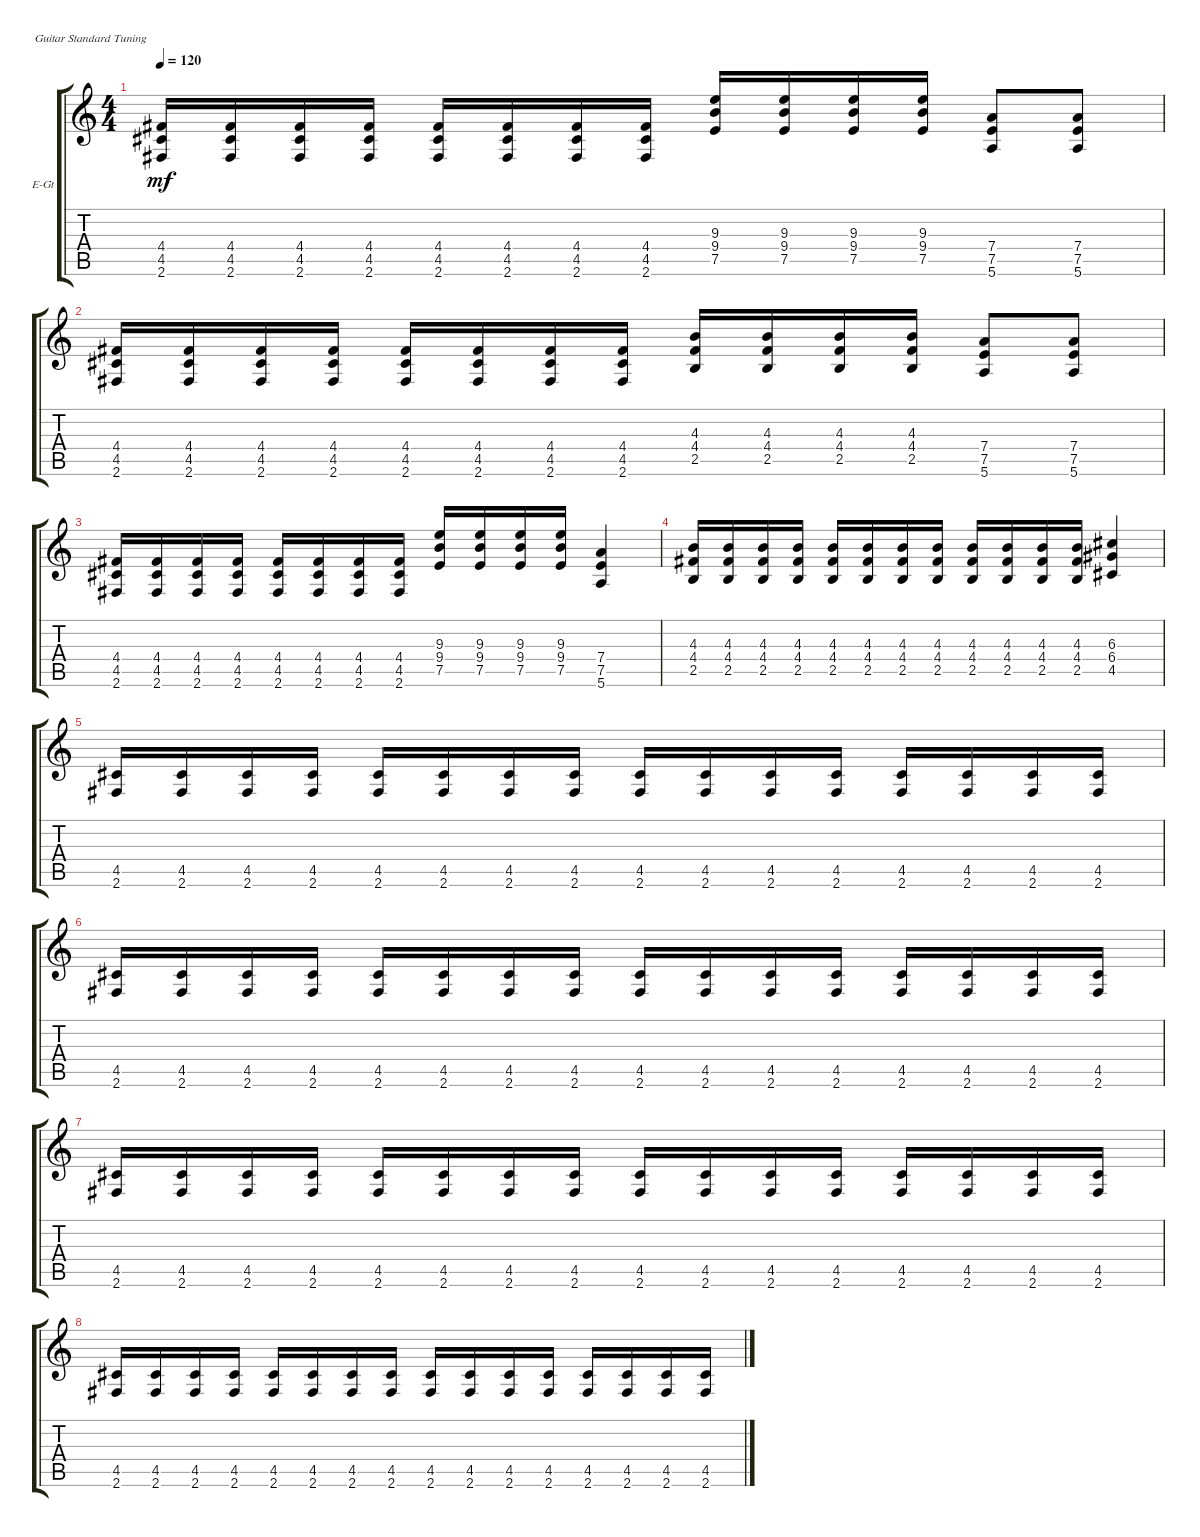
\defaultSystemsLayout 4
\bracketExtendMode groupsimilarinstruments
\firstSystemTrackNameOrientation horizontal
\otherSystemsTrackNameOrientation horizontal
\track ("Electric Guitar" "E-Gt") {instrument overdrivenguitar}
\staff {score tabs}
\tuning (E4 B3 G3 D3 A2 E2)
\ts (4 4)
\tempo 120
\clef g2
\scale
0.333333
\ks c
(4.4 4.5 2.6).16{dy mf} (4.4 4.5 2.6).16 (4.4 4.5 2.6).16 (4.4 4.5 2.6).16 (4.4 4.5 2.6).16 (4.4 4.5 2.6).16 (4.4 4.5 2.6).16 (4.4 4.5 2.6).16 (9.3 9.4 7.5).16 (9.3 9.4 7.5).16 (9.3 9.4 7.5).16 (9.3 9.4 7.5).16 (7.4 7.5 5.6).8 (7.4 7.5 5.6).8 |
\scale
0.333333 (4.4 4.5 2.6).16 (4.4 4.5 2.6).16 (4.4 4.5 2.6).16 (4.4 4.5 2.6).16 (4.4 4.5 2.6).16 (4.4 4.5 2.6).16 (4.4 4.5 2.6).16 (4.4 4.5 2.6).16 (4.3 4.4 2.5).16 (4.3 4.4 2.5).16 (4.3 4.4 2.5).16 (4.3 4.4 2.5).16 (7.4 7.5 5.6).8 (7.4 7.5 5.6).8 |
\scale
0.333333 (4.4 4.5 2.6).16 (4.4 4.5 2.6).16 (4.4 4.5 2.6).16 (4.4 4.5 2.6).16 (4.4 4.5 2.6).16 (4.4 4.5 2.6).16 (4.4 4.5 2.6).16 (4.4 4.5 2.6).16 (9.3 9.4 7.5).16 (9.3 9.4 7.5).16 (9.3 9.4 7.5).16 (9.3 9.4 7.5).16 (7.4 7.5 5.6).4 |
\scale
0.333333 (4.3 4.4 2.5).16 (4.3 4.4 2.5).16 (4.3 4.4 2.5).16 (4.3 4.4 2.5).16 (4.3 4.4 2.5).16 (4.3 4.4 2.5).16 (4.3 4.4 2.5).16 (4.3 4.4 2.5).16 (4.3 4.4 2.5).16 (4.3 4.4 2.5).16 (4.3 4.4 2.5).16 (4.3 4.4 2.5).16 (6.3 6.4 4.5).4 |
\scale
0.333333 (4.5 2.6).16 (4.5 2.6).16 (4.5 2.6).16 (4.5 2.6).16 (4.5 2.6).16 (4.5 2.6).16 (4.5 2.6).16 (4.5 2.6).16 (4.5 2.6).16 (4.5 2.6).16 (4.5 2.6).16 (4.5 2.6).16 (4.5 2.6).16 (4.5 2.6).16 (4.5 2.6).16 (4.5 2.6).16 |
\scale
0.333333 (4.5 2.6).16 (4.5 2.6).16 (4.5 2.6).16 (4.5 2.6).16 (4.5 2.6).16 (4.5 2.6).16 (4.5 2.6).16 (4.5 2.6).16 (4.5 2.6).16 (4.5 2.6).16 (4.5 2.6).16 (4.5 2.6).16 (4.5 2.6).16 (4.5 2.6).16 (4.5 2.6).16 (4.5 2.6).16 |
\scale
0.333333 (4.5 2.6).16 (4.5 2.6).16 (4.5 2.6).16 (4.5 2.6).16 (4.5 2.6).16 (4.5 2.6).16 (4.5 2.6).16 (4.5 2.6).16 (4.5 2.6).16 (4.5 2.6).16 (4.5 2.6).16 (4.5 2.6).16 (4.5 2.6).16 (4.5 2.6).16 (4.5 2.6).16 (4.5 2.6).16 |
(4.5 2.6).16 (4.5 2.6).16 (4.5 2.6).16 (4.5 2.6).16 (4.5 2.6).16 (4.5 2.6).16 (4.5 2.6).16 (4.5 2.6).16 (4.5 2.6).16 (4.5 2.6).16 (4.5 2.6).16 (4.5 2.6).16 (4.5 2.6).16 (4.5 2.6).16 (4.5 2.6).16 (4.5 2.6).16
